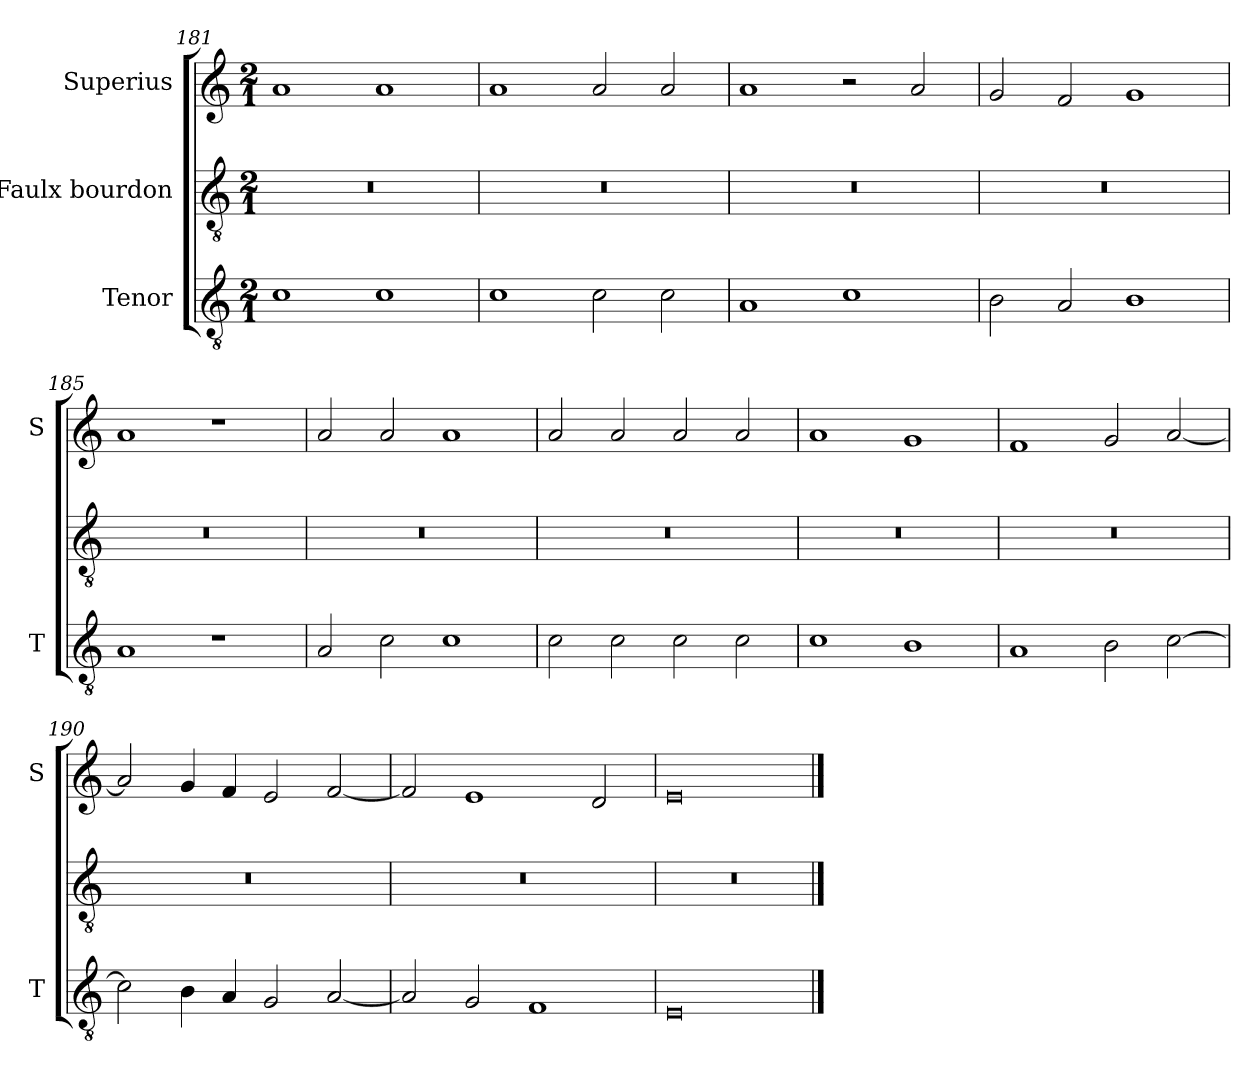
**kern	**kern	**kern
*part3	*part2	*part1
*staff3	*staff2	*staff1
*I"Tenor	*I"Faulx bourdon	*I"Superius
*I'T	*	*I'S
*clefGv2	*clefGv2	*clefG2
*k[]	*k[]	*k[]
*M2/1	*M2/1	*M2/1
=181	=181	=181
1c	0r	1a
1c	.	1a
=182	=182	=182
1c	0r	1a
2c\	.	2a/
2c\	.	2a/
=183	=183	=183
1A	0r	1a
1c	.	2r
.	.	2a/
=184	=184	=184
2B\	0r	2g/
2A/	.	2f/
1B	.	1g
=185	=185	=185
1A	0r	1a
1r	.	1r
=186	=186	=186
2A/	0r	2a/
2c\	.	2a/
1c	.	1a
=187	=187	=187
2c\	0r	2a/
2c\	.	2a/
2c\	.	2a/
2c\	.	2a/
=188	=188	=188
1c	0r	1a
1B	.	1g
=189	=189	=189
1A	0r	1f
2B\	.	2g/
[2c\	.	[2a/
=190	=190	=190
2c\]	0r	2a/]
4B\	.	4g/
4A/	.	4f/
2G/	.	2e/
[2A/	.	[2f/
=191	=191	=191
2A/]	0r	2f/]
2G/	.	1e
1F	.	.
.	.	2d/
=192	=192	=192
0E	0r	0e
==	==	==
*-	*-	*-
